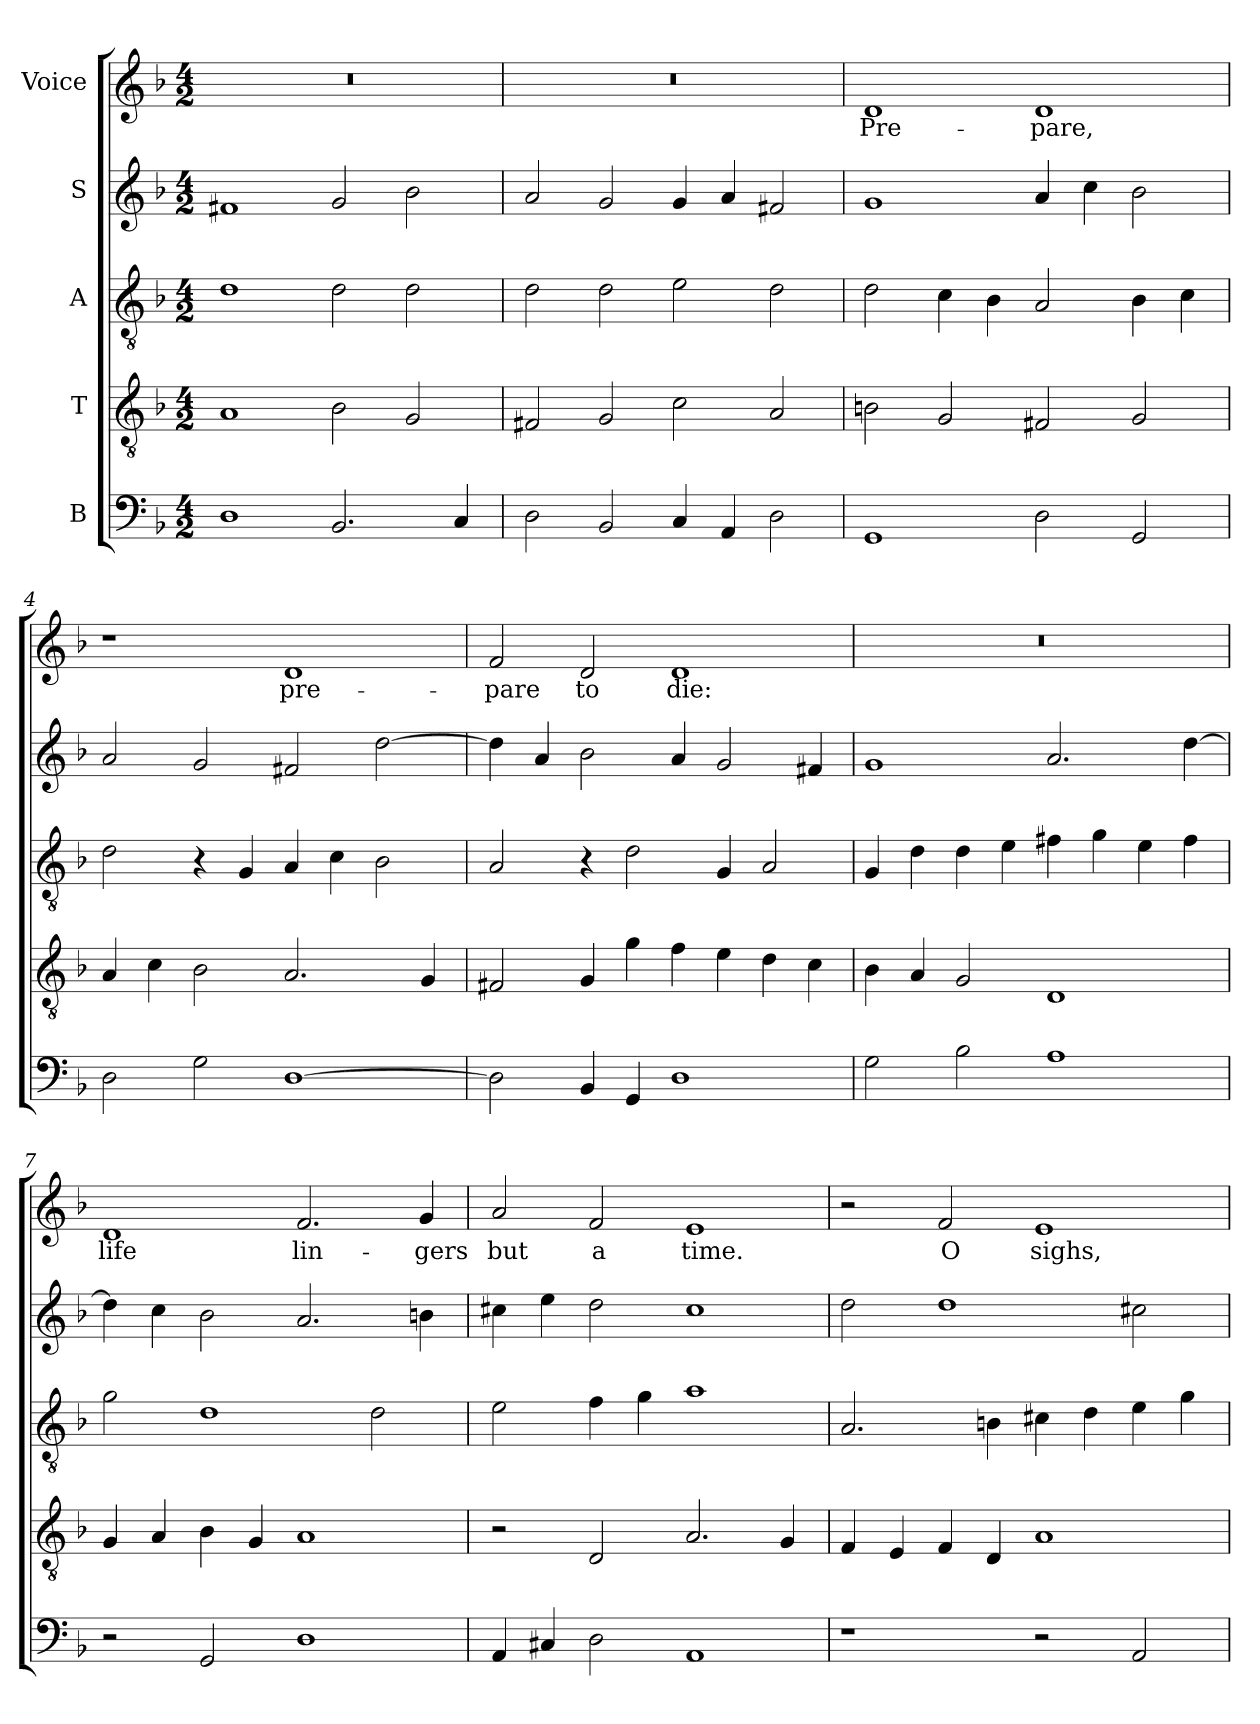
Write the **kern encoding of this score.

**kern	**kern	**kern	**kern	**kern	**text
*part5	*part4	*part3	*part2	*part1	*part1
*staff5	*staff4	*staff3	*staff2	*staff1	*staff1
*I"B	*I"T	*I"A	*I"S	*I"Voice	*
*clefF4	*clefGv2	*clefGv2	*clefG2	*clefG2	*
*k[b-]	*k[b-]	*k[b-]	*k[b-]	*k[b-]	*
*F:	*F:	*F:	*F:	*F:	*
*M4/2	*M4/2	*M4/2	*M4/2	*M4/2	*
=1	=1	=1	=1	=1	=1
1D	1A	1d	1f#X	0r	.
2.BB-/	2B-\	2d\	2g/	.	.
.	2G/	2d\	2b-\	.	.
4C/	.	.	.	.	.
=2	=2	=2	=2	=2	=2
2D\	2F#X/	2d\	2a/	0r	.
2BB-/	2G/	2d\	2g/	.	.
4C/	2c\	2e\	4g/	.	.
4AA/	.	.	4a/	.	.
2D\	2A/	2d\	2f#X/	.	.
=3	=3	=3	=3	=3	=3
!	!	!	!	!	!LO:LY:b
1GG	2Bn\	2d\	1g	1d	Pre-
.	2G/	4c\	.	.	.
.	.	4B-\	.	.	.
!	!	!	!	!	!LO:LY:b
2D\	2F#X/	2A/	4a/	1d	-pare,
.	.	.	4cc\	.	.
2GG/	2G/	4B-\	2b-\	.	.
.	.	4c\	.	.	.
=4	=4	=4	=4	=4	=4
2D\	4A/	2d\	2a/	1r	.
.	4c\	.	.	.	.
2G\	2B-\	4r	2g/	.	.
.	.	4G/	.	.	.
!	!	!	!	!	!LO:LY:b
[1D	2.A/	4A/	2f#X/	1d	pre-
.	.	4c\	.	.	.
.	.	2B-\	[2dd\	.	.
.	4G/	.	.	.	.
=5	=5	=5	=5	=5	=5
!	!	!	!	!	!LO:LY:b
2D\]	2F#X/	2A/	4dd\]	2f/	-pare
.	.	.	4a/	.	.
!	!	!	!	!	!LO:LY:b
4BB-/	4G/	4r	2b-\	2d/	to
4GG/	4g\	2d\	.	.	.
!	!	!	!	!	!LO:LY:b
1D	4f\	.	4a/	1d	die:
.	4e\	4G/	2g/	.	.
.	4d\	2A/	.	.	.
.	4c\	.	4f#X/	.	.
!!LO:LB:g=z
=6	=6	=6	=6	=6	=6
2G\	4B-\	4G/	1g	0r	.
.	4A/	4d\	.	.	.
2B-\	2G/	4d\	.	.	.
.	.	4e\	.	.	.
1A	1D	4f#X\	2.a/	.	.
.	.	4g\	.	.	.
.	.	4e\	.	.	.
.	.	4f#\	[4dd\	.	.
=7	=7	=7	=7	=7	=7
!	!	!	!	!	!LO:LY:b
2r	4G/	2g\	4dd\]	1d	life
.	4A/	.	4cc\	.	.
2GG/	4B-\	1d	2b-\	.	.
.	4G/	.	.	.	.
!	!	!	!	!	!LO:LY:b
1D	1A	.	2.a/	2.f/	lin-
.	.	2d\	.	.	.
!	!	!	!	!	!LO:LY:b
.	.	.	4bn\	4g/	-gers
=8	=8	=8	=8	=8	=8
!	!	!	!	!	!LO:LY:b
4AA/	2r	2e\	4cc#X\	2a/	but
4C#X/	.	.	4ee\	.	.
!	!	!	!	!	!LO:LY:b
2D\	2D/	4f\	2dd\	2f/	a
.	.	4g\	.	.	.
!	!	!	!	!	!LO:LY:b
1AA	2.A/	1a	1cc#	1e	time.
.	4G/	.	.	.	.
=9	=9	=9	=9	=9	=9
1r	4F/	2.A/	2dd\	2r	.
.	4E/	.	.	.	.
!	!	!	!	!	!LO:LY:b
.	4F/	.	1dd	2f/	O
.	4D/	4Bn\	.	.	.
!	!	!	!	!	!LO:LY:b
2r	1A	4c#X\	.	1e	sighs,
.	.	4d\	.	.	.
2AA/	.	4e\	2cc#X\	.	.
.	.	4g\	.	.	.
=	=	=	=	=	=
*-	*-	*-	*-	*-	*-
